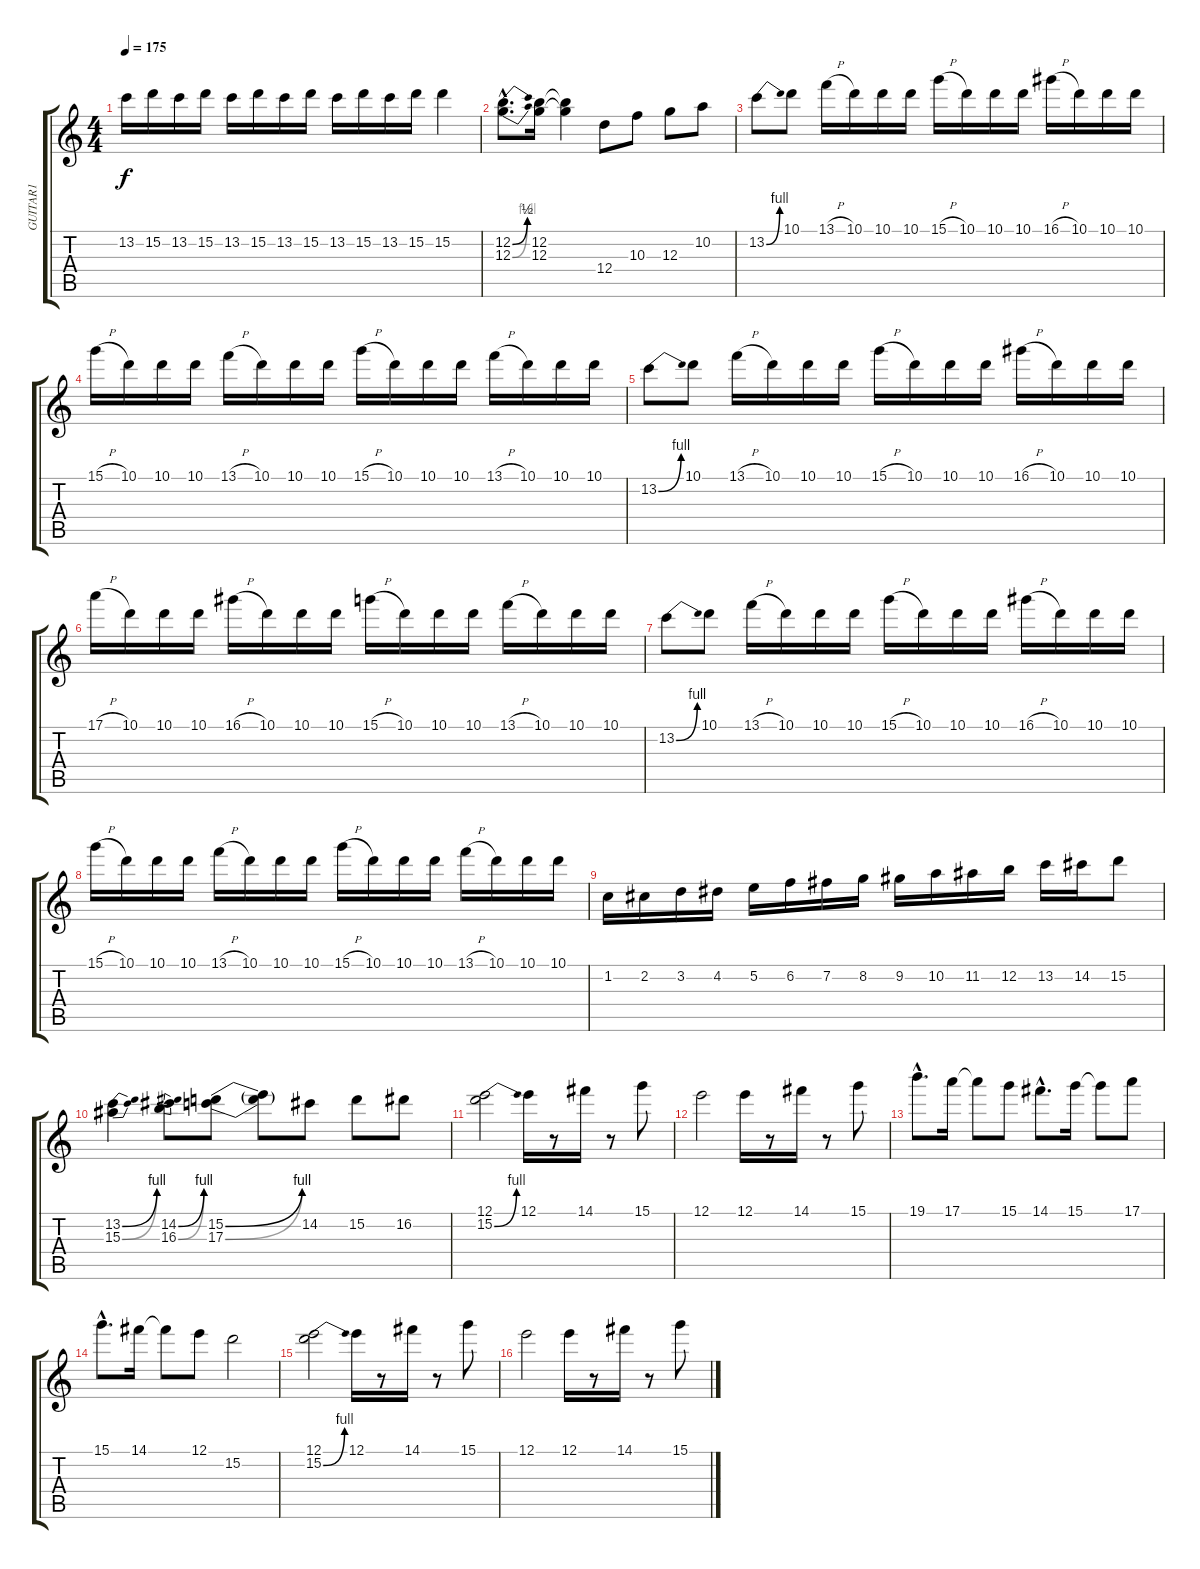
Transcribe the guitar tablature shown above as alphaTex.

\track ("GUITAR1" "GUITAR1") {instrument distortionguitar}
\staff {score tabs}
\tuning (E4 B3 G3 D3 A2 E2) {hide}
\ts (4 4)
\tempo 175
\clef g2
\ks c
13.2.16{dy f} 15.2.16 13.2.16 15.2.16 13.2.16 15.2.16 13.2.16 15.2.16 13.2.16 15.2.16 13.2.16 15.2.16 15.2.4 |
(12.2{be (bend 0 0 60 2) hac} 12.3{be (bend 0 0 60 4) hac}).8{d} (12.2 12.3).16 (12.2{t} 12.3{t}).4 12.4.8 10.3.8 12.3.8 10.2.8 |
13.2{be (bend 0 0 60 4)}.8 10.1.8 13.1{h}.16 10.1.16 10.1.16 10.1.16 15.1{h}.16 10.1.16 10.1.16 10.1.16 16.1{h}.16 10.1.16 10.1.16 10.1.16 |
15.1{h}.16 10.1.16 10.1.16 10.1.16 13.1{h}.16 10.1.16 10.1.16 10.1.16 15.1{h}.16 10.1.16 10.1.16 10.1.16 13.1{h}.16 10.1.16 10.1.16 10.1.16 |
13.2{be (bend 0 0 60 4)}.8 10.1.8 13.1{h}.16 10.1.16 10.1.16 10.1.16 15.1{h}.16 10.1.16 10.1.16 10.1.16 16.1{h}.16 10.1.16 10.1.16 10.1.16 |
17.1{h}.16 10.1.16 10.1.16 10.1.16 16.1{h}.16 10.1.16 10.1.16 10.1.16 15.1{h}.16 10.1.16 10.1.16 10.1.16 13.1{h}.16 10.1.16 10.1.16 10.1.16 |
13.2{be (bend 0 0 60 4)}.8 10.1.8 13.1{h}.16 10.1.16 10.1.16 10.1.16 15.1{h}.16 10.1.16 10.1.16 10.1.16 16.1{h}.16 10.1.16 10.1.16 10.1.16 |
15.1{h}.16 10.1.16 10.1.16 10.1.16 13.1{h}.16 10.1.16 10.1.16 10.1.16 15.1{h}.16 10.1.16 10.1.16 10.1.16 13.1{h}.16 10.1.16 10.1.16 10.1.16 |
1.2.16 2.2.16 3.2.16 4.2.16 5.2.16 6.2.16 7.2.16 8.2.16 9.2.16 10.2.16 11.2.16 12.2.16 13.2.16 14.2.16 15.2.8 |
(13.2{be (bend 0 0 60 4)} 15.3{be (bend 0 0 60 4)}).4 (14.2{be (bend 0 0 60 4)} 16.3{be (bend 0 0 60 4)}).8 (15.2{be (bend 0 0 60 4)} 17.3{be (bend 0 0 60 4)}).8 (15.2{t} 17.3{t}).8 14.2.8 15.2.8 16.2.8 |
(12.1 15.2{be (bend 0 0 60 4)}).2 12.1.16 r.8 14.1.16 r.8 15.1.8 |
12.1.2 12.1.16 r.8 14.1.16 r.8 15.1.8 |
19.1{hac}.8{d} 17.1.16 17.1{t}.8 15.1.8 14.1{hac}.8{d} 15.1.16 15.1{t}.8 17.1.8 |
15.1{hac}.8{d} 14.1.16 14.1{t}.8 12.1.8 15.2.2 |
(12.1 15.2{be (bend 0 0 60 4)}).2 12.1.16 r.8 14.1.16 r.8 15.1.8 |
12.1.2 12.1.16 r.8 14.1.16 r.8 15.1.8
